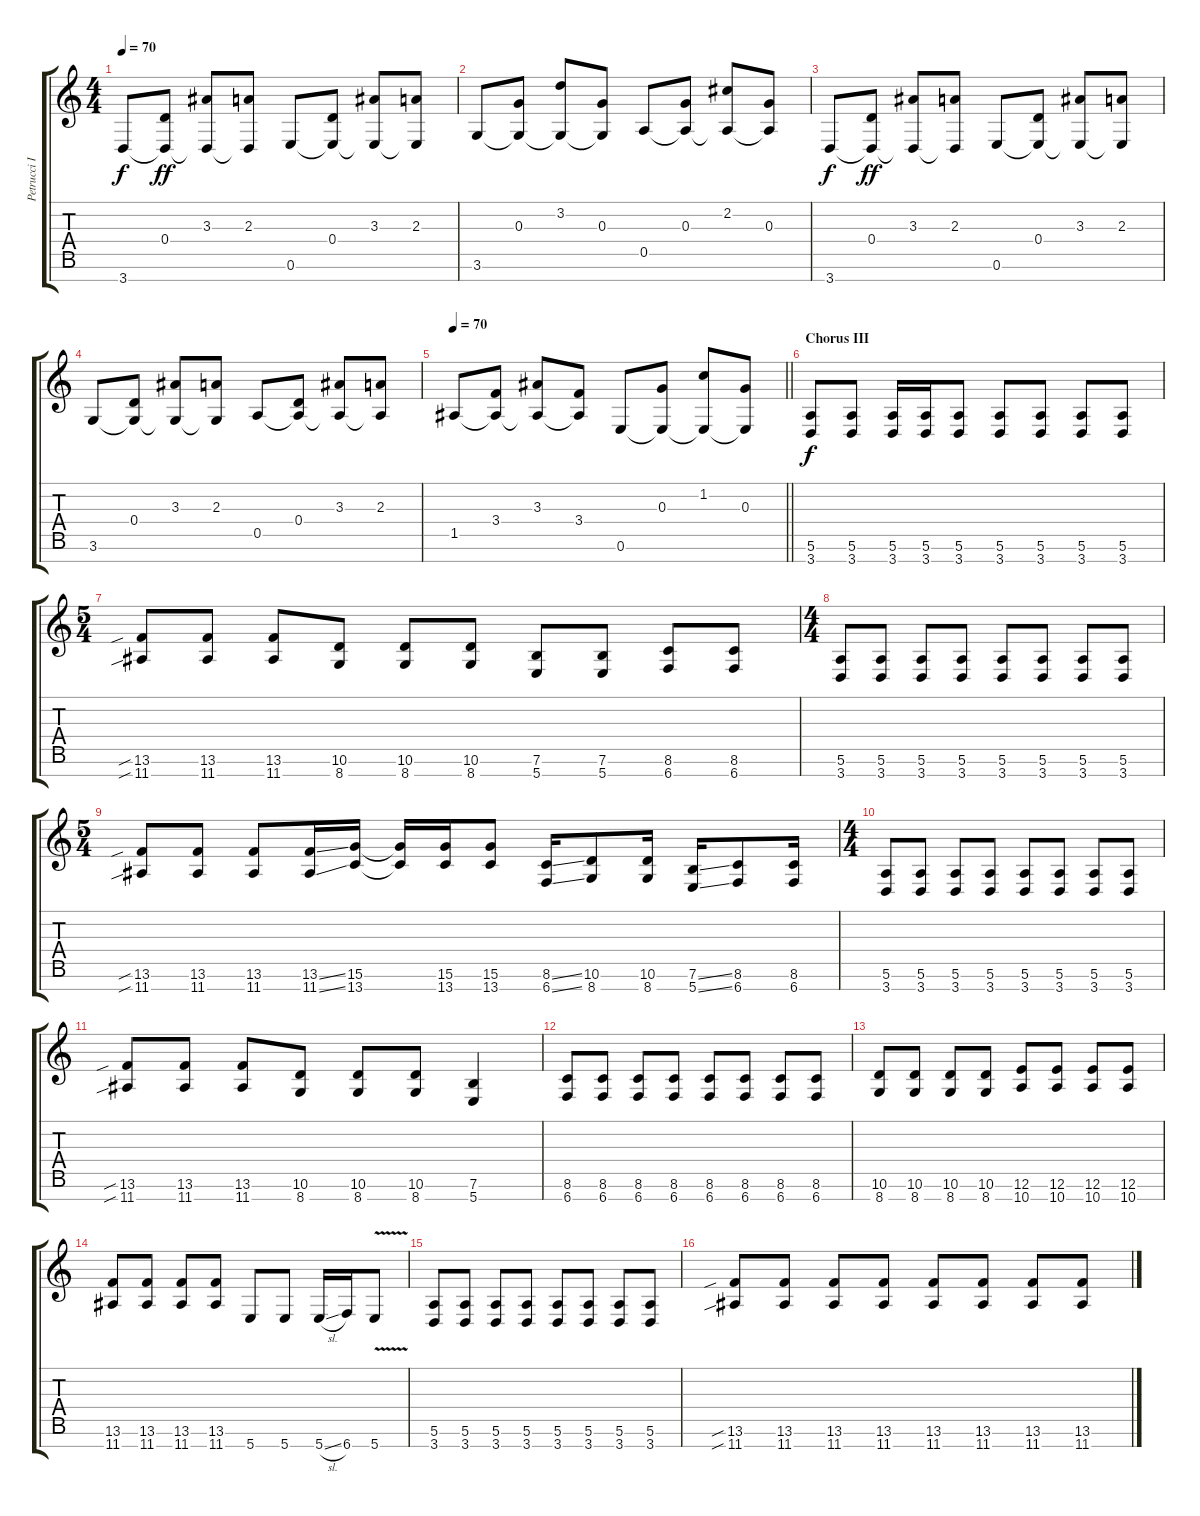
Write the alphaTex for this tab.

\track ("Petrucci I" "Petrucci I") {instrument acousticguitarnylon}
\staff {score tabs}
\tuning (E4 B3 G3 D3 A2 E2 B1) {hide}
\ts (4 4)
\tempo 70
\clef g2
\ks c
3.7.8{dy f} (0.4 3.7{t}).8{dy ff} (3.3 3.7{t}).8 (2.3 3.7{t}).8 0.6.8 (0.4 0.6{t}).8 (3.3 0.6{t}).8 (2.3 0.6{t}).8 |
3.6.8 (0.3 3.6{t}).8 (3.2 3.6{t}).8 (0.3 3.6{t}).8 0.5.8 (0.3 0.5{t}).8 (2.2 0.5{t}).8 (0.3 0.5{t}).8 |
3.7.8{dy f} (0.4 3.7{t}).8{dy ff} (3.3 3.7{t}).8 (2.3 3.7{t}).8 0.6.8 (0.4 0.6{t}).8 (3.3 0.6{t}).8 (2.3 0.6{t}).8 |
3.6.8 (0.4 3.6{t}).8 (3.3 3.6{t}).8 (2.3 3.6{t}).8 0.5.8 (0.4 0.5{t}).8 (3.3 0.5{t}).8 (2.3 0.5{t}).8 |
\tempo 70
\barLineRight lightlight
1.5.8 (3.4 1.5{t}).8 (3.3 1.5{t}).8 (3.4 1.5{t}).8 0.6.8 (0.3 0.6{t}).8 (1.2 0.6{t}).8 (0.3 0.6{t}).8 |
\section ("" "Chorus III")
(5.6 3.7).8{dy f} (5.6 3.7).8 (5.6 3.7).16 (5.6 3.7).16 (5.6 3.7).8 (5.6 3.7).8 (5.6 3.7).8 (5.6 3.7).8 (5.6 3.7).8 |
\ts (5 4)
(13.6{sib} 11.7{sib}).8 (13.6 11.7).8 (13.6 11.7).8 (10.6 8.7).8 (10.6 8.7).8 (10.6 8.7).8 (7.6 5.7).8 (7.6 5.7).8 (8.6 6.7).8 (8.6 6.7).8 |
\ts (4 4)
(5.6 3.7).8 (5.6 3.7).8 (5.6 3.7).8 (5.6 3.7).8 (5.6 3.7).8 (5.6 3.7).8 (5.6 3.7).8 (5.6 3.7).8 |
\ts (5 4)
(13.6{sib} 11.7{sib}).8 (13.6 11.7).8 (13.6 11.7).8 (13.6{ss} 11.7{ss}).16 (15.6 13.7).16 (15.6{t} 13.7{t}).16 (15.6 13.7).16 (15.6 13.7).8 (8.6{ss} 6.7{ss}).16 (10.6 8.7).8 (10.6 8.7).16 (7.6{ss} 5.7{ss}).16 (8.6 6.7).8 (8.6 6.7).16 |
\ts (4 4)
(5.6 3.7).8 (5.6 3.7).8 (5.6 3.7).8 (5.6 3.7).8 (5.6 3.7).8 (5.6 3.7).8 (5.6 3.7).8 (5.6 3.7).8 |
(13.6{sib} 11.7{sib}).8 (13.6 11.7).8 (13.6 11.7).8 (10.6 8.7).8 (10.6 8.7).8 (10.6 8.7).8 (7.6 5.7).4 |
(8.6 6.7).8 (8.6 6.7).8 (8.6 6.7).8 (8.6 6.7).8 (8.6 6.7).8 (8.6 6.7).8 (8.6 6.7).8 (8.6 6.7).8 |
(10.6 8.7).8 (10.6 8.7).8 (10.6 8.7).8 (10.6 8.7).8 (12.6 10.7).8 (12.6 10.7).8 (12.6 10.7).8 (12.6 10.7).8 |
(13.6 11.7).8 (13.6 11.7).8 (13.6 11.7).8 (13.6 11.7).8 5.7.8 5.7.8 5.7{sl}.16 6.7.16 5.7{v}.8 |
(5.6 3.7).8 (5.6 3.7).8 (5.6 3.7).8 (5.6 3.7).8 (5.6 3.7).8 (5.6 3.7).8 (5.6 3.7).8 (5.6 3.7).8 |
(13.6{sib} 11.7{sib}).8 (13.6 11.7).8 (13.6 11.7).8 (13.6 11.7).8 (13.6 11.7).8 (13.6 11.7).8 (13.6 11.7).8 (13.6 11.7).8
